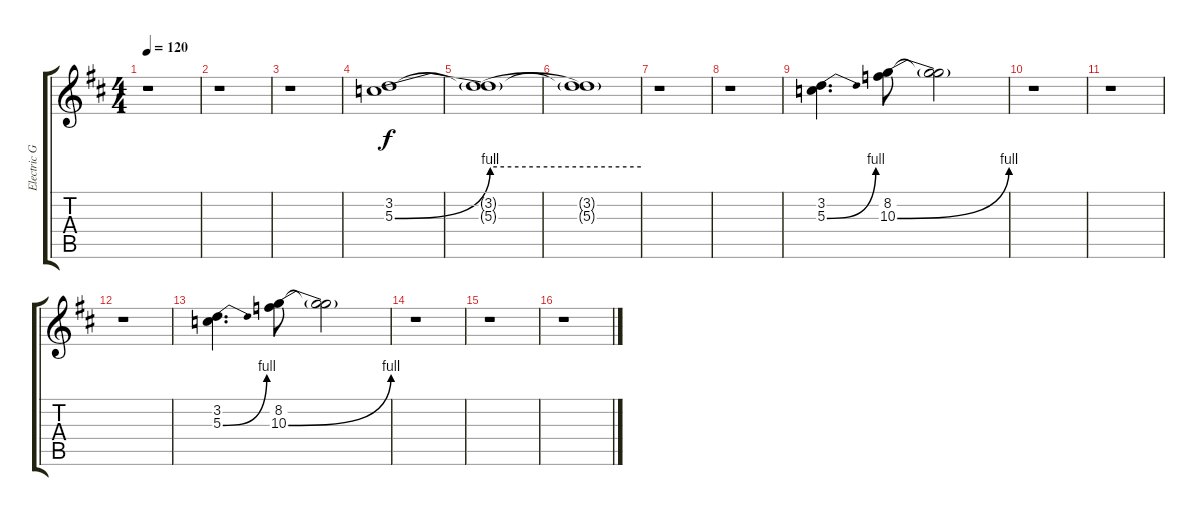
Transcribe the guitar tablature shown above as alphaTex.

\track ("Electric Guitar 2" "Electric G") {instrument overdrivenguitar}
\staff {score tabs}
\tuning (E4 B3 G3 D3 A2 E2) {hide}
\ts (4 4)
\tempo 120
\clef g2
\ks d
r.1{dy f} |
r.1 |
r.1 |
(3.2 5.3{be (bend 0 0 60 4)}).1 |
(3.2{t} 5.3{be (hold 0 4 60 4) t}).1 |
(3.2{t} 5.3{t}).1 |
r.1 |
r.1 |
(3.2 5.3{be (bend 0 0 60 4)}).4{d} (8.2 10.3{be (bend 0 0 60 4)}).8 (8.2{t} 10.3{t}).2 |
r.1 |
r.1 |
r.1 |
(3.2 5.3{be (bend 0 0 60 4)}).4{d} (8.2 10.3{be (bend 0 0 60 4)}).8 (8.2{t} 10.3{t}).2 |
r.1 |
r.1 |
r.1
